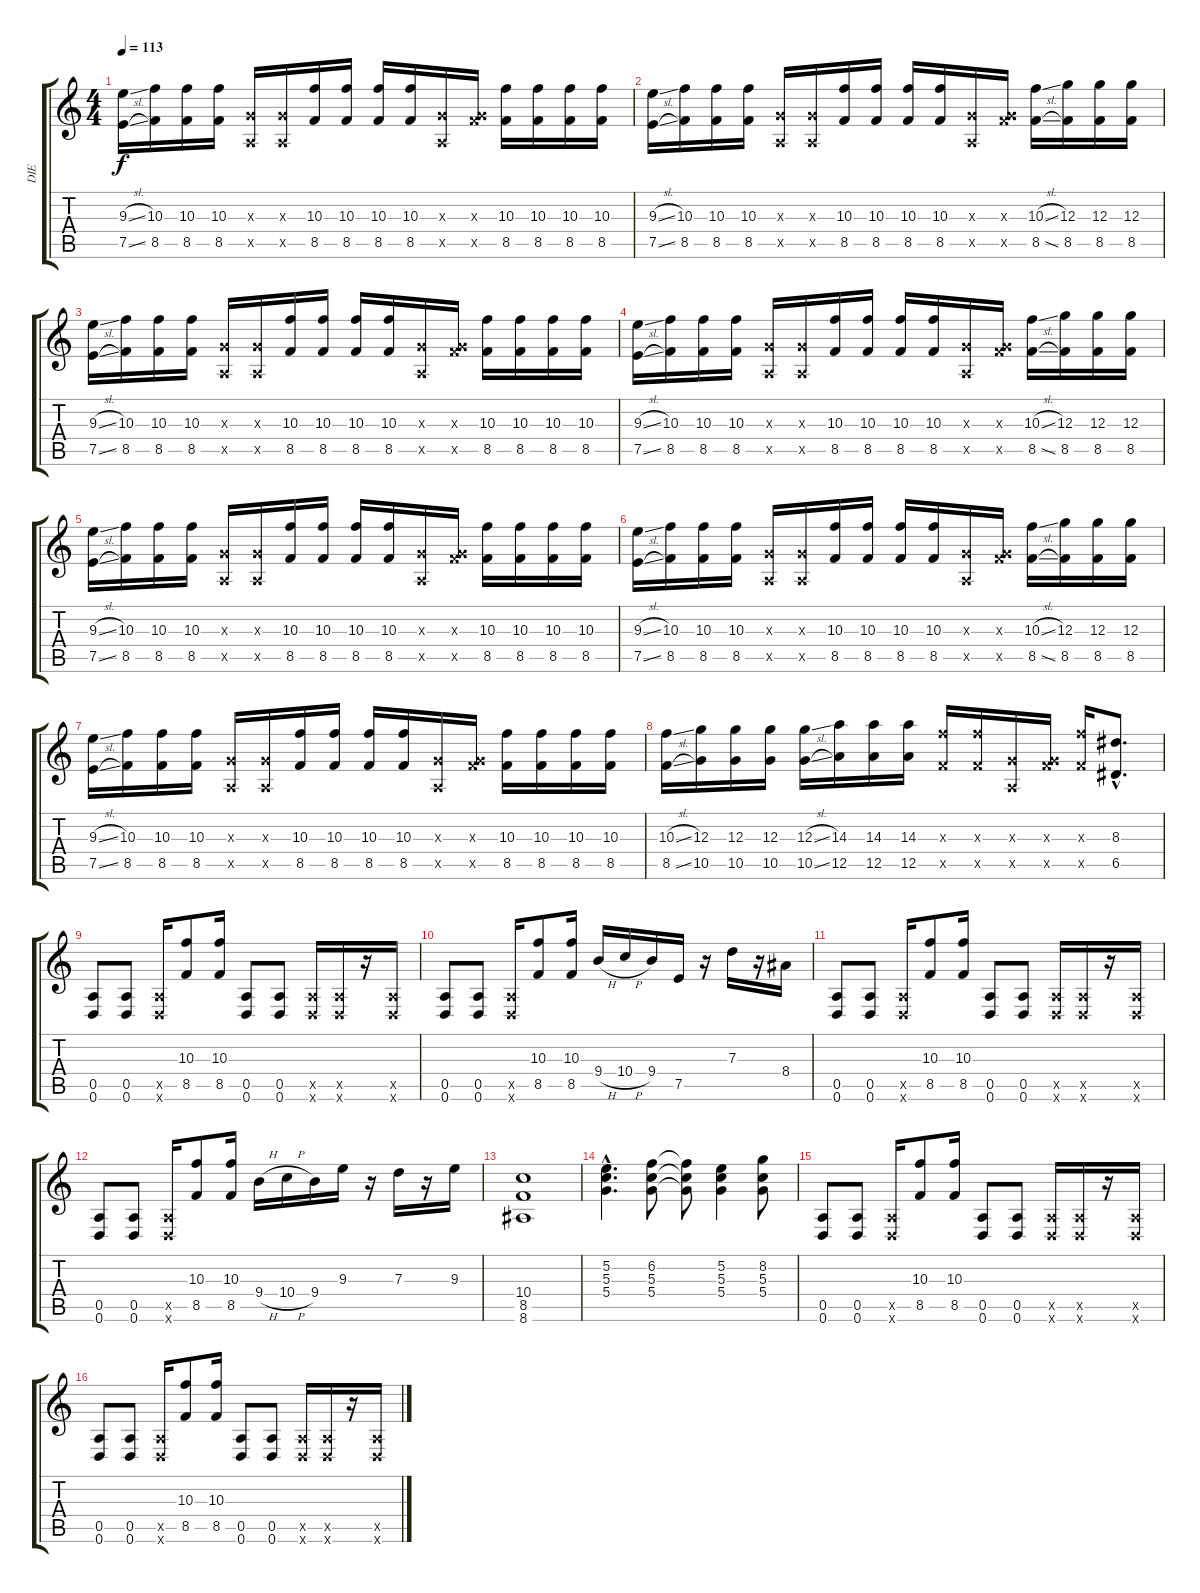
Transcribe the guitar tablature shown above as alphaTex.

\track ("DIE" "DIE") {instrument overdrivenguitar}
\staff {score tabs}
\tuning (E4 B3 G3 D3 A2 D2) {hide}
\ts (4 4)
\tempo 113
\clef g2
\ks c
(9.3{sl} 7.5{sl}).16{dy f} (10.3 8.5).16 (10.3 8.5).16 (10.3 8.5).16 (0.3{x} 0.5{x}).16 (0.3{x} 0.5{x}).16 (10.3 8.5).16 (10.3 8.5).16 (10.3 8.5).16 (10.3 8.5).16 (0.3{x} 0.5{x}).16 (0.3{x} 8.5{x}).16 (10.3 8.5).16 (10.3 8.5).16 (10.3 8.5).16 (10.3 8.5).16 |
(9.3{sl} 7.5{sl}).16 (10.3 8.5).16 (10.3 8.5).16 (10.3 8.5).16 (0.3{x} 0.5{x}).16 (0.3{x} 0.5{x}).16 (10.3 8.5).16 (10.3 8.5).16 (10.3 8.5).16 (10.3 8.5).16 (0.3{x} 0.5{x}).16 (0.3{x} 8.5{x}).16 (10.3{sl} 8.5{sl}).16 (12.3 8.5).16 (12.3 8.5).16 (12.3 8.5).16 |
(9.3{sl} 7.5{sl}).16 (10.3 8.5).16 (10.3 8.5).16 (10.3 8.5).16 (0.3{x} 0.5{x}).16 (0.3{x} 0.5{x}).16 (10.3 8.5).16 (10.3 8.5).16 (10.3 8.5).16 (10.3 8.5).16 (0.3{x} 0.5{x}).16 (0.3{x} 8.5{x}).16 (10.3 8.5).16 (10.3 8.5).16 (10.3 8.5).16 (10.3 8.5).16 |
(9.3{sl} 7.5{sl}).16 (10.3 8.5).16 (10.3 8.5).16 (10.3 8.5).16 (0.3{x} 0.5{x}).16 (0.3{x} 0.5{x}).16 (10.3 8.5).16 (10.3 8.5).16 (10.3 8.5).16 (10.3 8.5).16 (0.3{x} 0.5{x}).16 (0.3{x} 8.5{x}).16 (10.3{sl} 8.5{sl}).16 (12.3 8.5).16 (12.3 8.5).16 (12.3 8.5).16 |
(9.3{sl} 7.5{sl}).16 (10.3 8.5).16 (10.3 8.5).16 (10.3 8.5).16 (0.3{x} 0.5{x}).16 (0.3{x} 0.5{x}).16 (10.3 8.5).16 (10.3 8.5).16 (10.3 8.5).16 (10.3 8.5).16 (0.3{x} 0.5{x}).16 (0.3{x} 8.5{x}).16 (10.3 8.5).16 (10.3 8.5).16 (10.3 8.5).16 (10.3 8.5).16 |
(9.3{sl} 7.5{sl}).16 (10.3 8.5).16 (10.3 8.5).16 (10.3 8.5).16 (0.3{x} 0.5{x}).16 (0.3{x} 0.5{x}).16 (10.3 8.5).16 (10.3 8.5).16 (10.3 8.5).16 (10.3 8.5).16 (0.3{x} 0.5{x}).16 (0.3{x} 8.5{x}).16 (10.3{sl} 8.5{sl}).16 (12.3 8.5).16 (12.3 8.5).16 (12.3 8.5).16 |
(9.3{sl} 7.5{sl}).16 (10.3 8.5).16 (10.3 8.5).16 (10.3 8.5).16 (0.3{x} 0.5{x}).16 (0.3{x} 0.5{x}).16 (10.3 8.5).16 (10.3 8.5).16 (10.3 8.5).16 (10.3 8.5).16 (0.3{x} 0.5{x}).16 (0.3{x} 8.5{x}).16 (10.3 8.5).16 (10.3 8.5).16 (10.3 8.5).16 (10.3 8.5).16 |
(10.3{sl} 8.5{sl}).16 (12.3 10.5).16 (12.3 10.5).16 (12.3 10.5).16 (12.3{sl} 10.5{sl}).16 (14.3 12.5).16 (14.3 12.5).16 (14.3 12.5).16 (10.3{x} 8.5{x}).16 (10.3{x} 8.5{x}).16 (0.3{x} 0.5{x}).16 (0.3{x} 8.5{x}).16 (10.3{x} 8.5{x}).16 (8.3{hac} 6.5{hac}).8{d} |
(0.5 0.6).8 (0.5 0.6).8 (0.5{x} 0.6{x}).16 (10.3 8.5).8 (10.3 8.5).16 (0.5 0.6).8 (0.5 0.6).8 (0.5{x} 0.6{x}).16 (0.5{x} 0.6{x}).16 r.16 (0.5{x} 0.6{x}).16 |
(0.5 0.6).8 (0.5 0.6).8 (0.5{x} 0.6{x}).16 (10.3 8.5).8 (10.3 8.5).16 9.4{h}.16 10.4{h}.16 9.4.16 7.5.16 r.16 7.3.16 r.16 8.4.16 |
(0.5 0.6).8 (0.5 0.6).8 (0.5{x} 0.6{x}).16 (10.3 8.5).8 (10.3 8.5).16 (0.5 0.6).8 (0.5 0.6).8 (0.5{x} 0.6{x}).16 (0.5{x} 0.6{x}).16 r.16 (0.5{x} 0.6{x}).16 |
(0.5 0.6).8 (0.5 0.6).8 (0.5{x} 0.6{x}).16 (10.3 8.5).8 (10.3 8.5).16 9.4{h}.16 10.4{h}.16 9.4.16 9.3.16 r.16 7.3.16 r.16 9.3.16 |
(10.4 8.5 8.6).1 |
(5.2{hac} 5.3{hac} 5.4{hac}).4{d} (6.2 5.3 5.4).8 (6.2{t} 5.3{t} 5.4{t}).8 (5.2 5.3 5.4).4 (8.2 5.3 5.4).8 |
(0.5 0.6).8 (0.5 0.6).8 (0.5{x} 0.6{x}).16 (10.3 8.5).8 (10.3 8.5).16 (0.5 0.6).8 (0.5 0.6).8 (0.5{x} 0.6{x}).16 (0.5{x} 0.6{x}).16 r.16 (0.5{x} 0.6{x}).16 |
(0.5 0.6).8 (0.5 0.6).8 (0.5{x} 0.6{x}).16 (10.3 8.5).8 (10.3 8.5).16 (0.5 0.6).8 (0.5 0.6).8 (0.5{x} 0.6{x}).16 (0.5{x} 0.6{x}).16 r.16 (0.5{x} 0.6{x}).16
